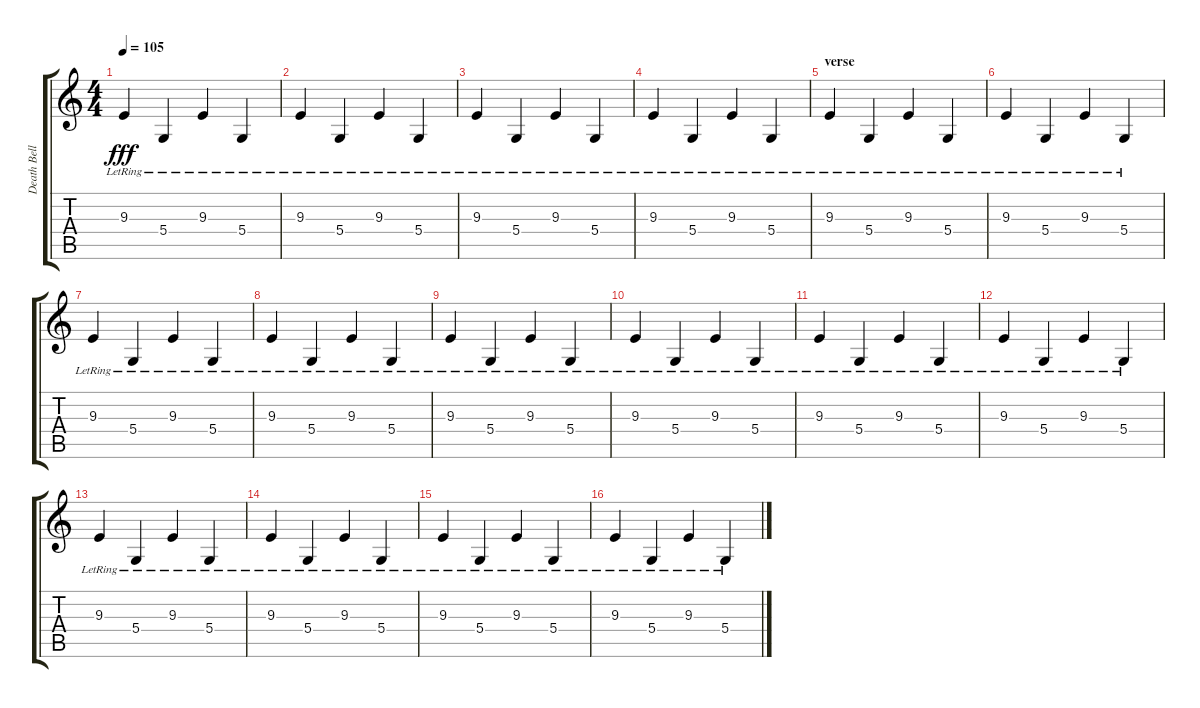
\track ("Death Bells" "Death Bell") {instrument tubularbells}
\staff {score tabs}
\tuning (E4 B3 G3 D3 A2 E2) {hide}
\ts (4 4)
\tempo 105
\clef g2
\ks c
9.3{lr}.4{dy fff} 5.4{lr}.4 9.3{lr}.4 5.4{lr}.4 |
9.3{lr}.4 5.4{lr}.4 9.3{lr}.4 5.4{lr}.4 |
9.3{lr}.4 5.4{lr}.4 9.3{lr}.4 5.4{lr}.4 |
9.3{lr}.4 5.4{lr}.4 9.3{lr}.4 5.4{lr}.4 |
\section ("" "verse")
9.3{lr}.4 5.4{lr}.4 9.3{lr}.4 5.4{lr}.4 |
9.3{lr}.4 5.4{lr}.4 9.3{lr}.4 5.4{lr}.4 |
9.3{lr}.4 5.4{lr}.4 9.3{lr}.4 5.4{lr}.4 |
9.3{lr}.4 5.4{lr}.4 9.3{lr}.4 5.4{lr}.4 |
9.3{lr}.4 5.4{lr}.4 9.3{lr}.4 5.4{lr}.4 |
9.3{lr}.4 5.4{lr}.4 9.3{lr}.4 5.4{lr}.4 |
9.3{lr}.4 5.4{lr}.4 9.3{lr}.4 5.4{lr}.4 |
9.3{lr}.4 5.4{lr}.4 9.3{lr}.4 5.4{lr}.4 |
9.3{lr}.4 5.4{lr}.4 9.3{lr}.4 5.4{lr}.4 |
9.3{lr}.4 5.4{lr}.4 9.3{lr}.4 5.4{lr}.4 |
9.3{lr}.4 5.4{lr}.4 9.3{lr}.4 5.4{lr}.4 |
9.3{lr}.4 5.4{lr}.4 9.3{lr}.4 5.4{lr}.4
